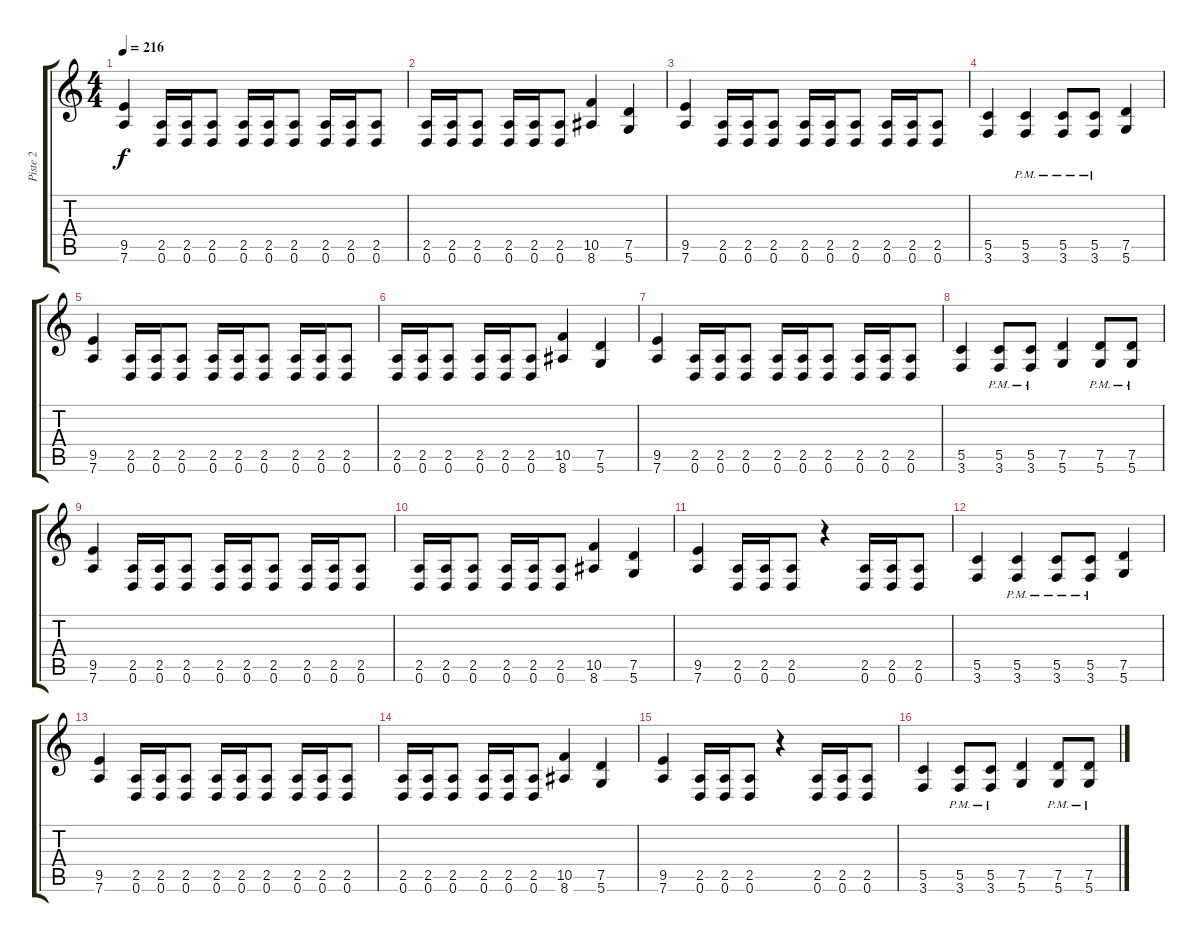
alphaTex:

\track ("Piste 2" "Piste 2") {instrument overdrivenguitar}
\staff {score tabs}
\tuning (D4 A3 F3 C3 G2 D2) {hide}
\ts (4 4)
\tempo 216
\clef g2
\ks c
(9.5 7.6).4{dy f instrument overdrivenguitar} (2.5 0.6).16 (2.5 0.6).16 (2.5 0.6).8 (2.5 0.6).16 (2.5 0.6).16 (2.5 0.6).8 (2.5 0.6).16 (2.5 0.6).16 (2.5 0.6).8 |
(2.5 0.6).16 (2.5 0.6).16 (2.5 0.6).8 (2.5 0.6).16 (2.5 0.6).16 (2.5 0.6).8 (10.5 8.6).4 (7.5 5.6).4 |
(9.5 7.6).4 (2.5 0.6).16 (2.5 0.6).16 (2.5 0.6).8 (2.5 0.6).16 (2.5 0.6).16 (2.5 0.6).8 (2.5 0.6).16 (2.5 0.6).16 (2.5 0.6).8 |
(5.5 3.6).4 (5.5{pm} 3.6{pm}).4 (5.5{pm} 3.6{pm}).8 (5.5{pm} 3.6{pm}).8 (7.5 5.6).4 |
(9.5 7.6).4 (2.5 0.6).16 (2.5 0.6).16 (2.5 0.6).8 (2.5 0.6).16 (2.5 0.6).16 (2.5 0.6).8 (2.5 0.6).16 (2.5 0.6).16 (2.5 0.6).8 |
(2.5 0.6).16 (2.5 0.6).16 (2.5 0.6).8 (2.5 0.6).16 (2.5 0.6).16 (2.5 0.6).8 (10.5 8.6).4 (7.5 5.6).4 |
(9.5 7.6).4 (2.5 0.6).16 (2.5 0.6).16 (2.5 0.6).8 (2.5 0.6).16 (2.5 0.6).16 (2.5 0.6).8 (2.5 0.6).16 (2.5 0.6).16 (2.5 0.6).8 |
(5.5 3.6).4 (5.5{pm} 3.6{pm}).8 (5.5{pm} 3.6{pm}).8 (7.5 5.6).4 (7.5{pm} 5.6{pm}).8 (7.5{pm} 5.6{pm}).8 |
(9.5 7.6).4 (2.5 0.6).16 (2.5 0.6).16 (2.5 0.6).8 (2.5 0.6).16 (2.5 0.6).16 (2.5 0.6).8 (2.5 0.6).16 (2.5 0.6).16 (2.5 0.6).8 |
(2.5 0.6).16 (2.5 0.6).16 (2.5 0.6).8 (2.5 0.6).16 (2.5 0.6).16 (2.5 0.6).8 (10.5 8.6).4 (7.5 5.6).4 |
(9.5 7.6).4 (2.5 0.6).16 (2.5 0.6).16 (2.5 0.6).8 r.4 (2.5 0.6).16 (2.5 0.6).16 (2.5 0.6).8 |
(5.5 3.6).4 (5.5{pm} 3.6{pm}).4 (5.5{pm} 3.6{pm}).8 (5.5{pm} 3.6{pm}).8 (7.5 5.6).4 |
(9.5 7.6).4 (2.5 0.6).16 (2.5 0.6).16 (2.5 0.6).8 (2.5 0.6).16 (2.5 0.6).16 (2.5 0.6).8 (2.5 0.6).16 (2.5 0.6).16 (2.5 0.6).8 |
(2.5 0.6).16 (2.5 0.6).16 (2.5 0.6).8 (2.5 0.6).16 (2.5 0.6).16 (2.5 0.6).8 (10.5 8.6).4 (7.5 5.6).4 |
(9.5 7.6).4 (2.5 0.6).16 (2.5 0.6).16 (2.5 0.6).8 r.4 (2.5 0.6).16 (2.5 0.6).16 (2.5 0.6).8 |
(5.5 3.6).4 (5.5{pm} 3.6{pm}).8 (5.5{pm} 3.6{pm}).8 (7.5 5.6).4 (7.5{pm} 5.6{pm}).8 (7.5{pm} 5.6{pm}).8
